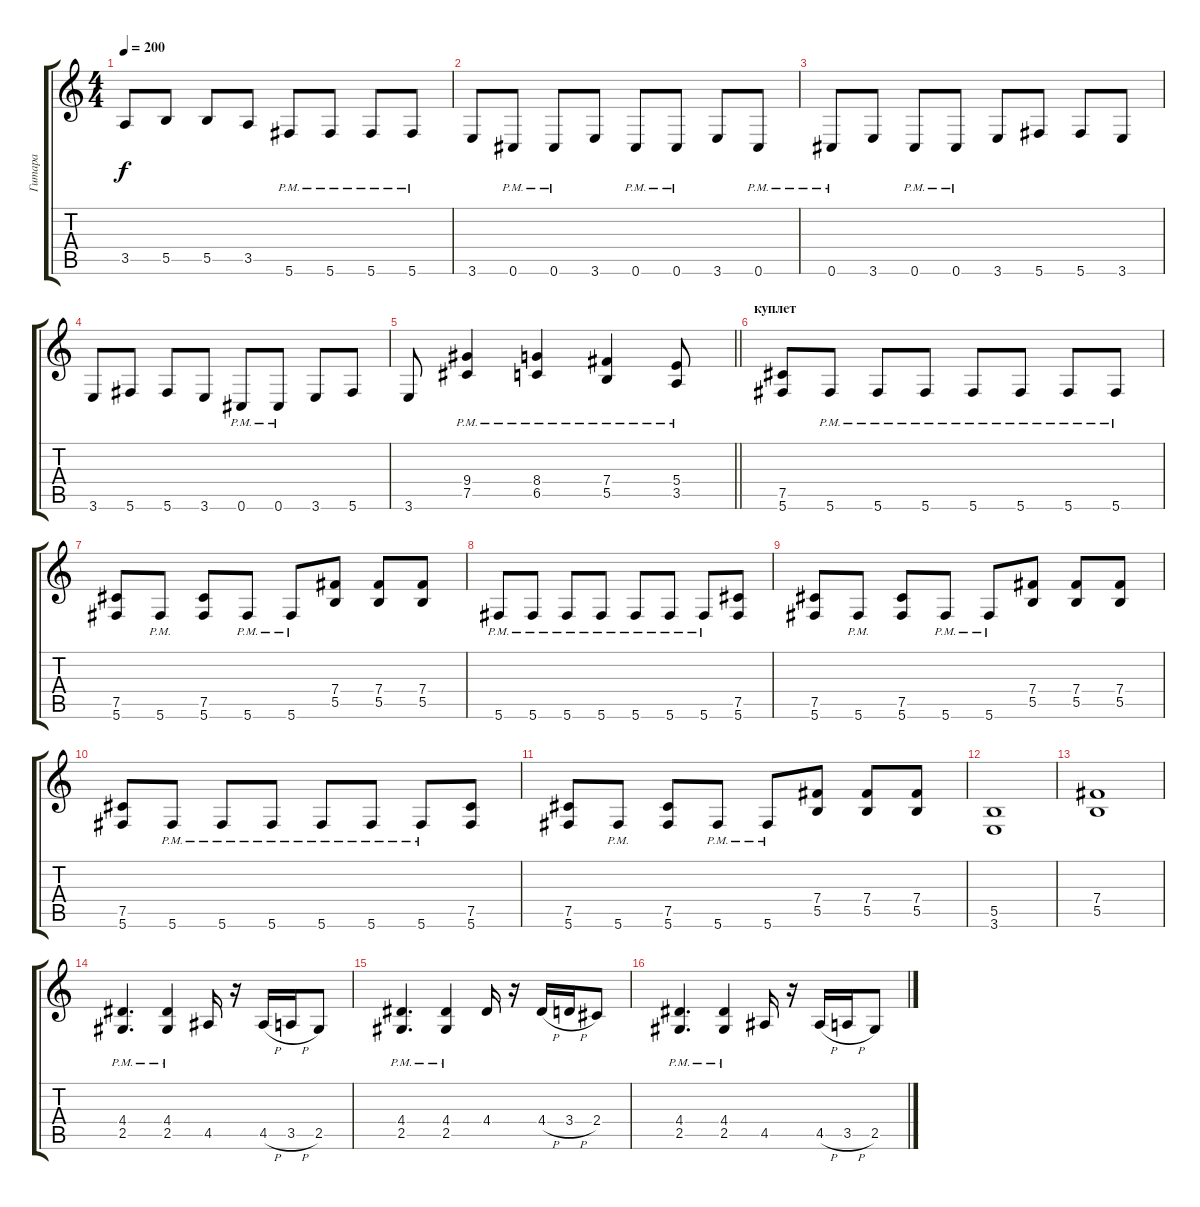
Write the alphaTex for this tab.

\track ("Гитара" "Гитара") {instrument distortionguitar}
\staff {score tabs}
\tuning (Db4 Ab3 E3 B2 Gb2 Db2) {hide}
\ts (4 4)
\tempo 200
\clef g2
\ks c
3.5.8{dy f} 5.5.8 5.5.8 3.5.8 5.6{pm}.8 5.6{pm}.8 5.6{pm}.8 5.6{pm}.8 |
3.6.8 0.6{pm}.8 0.6{pm}.8 3.6.8 0.6{pm}.8 0.6{pm}.8 3.6.8 0.6{pm}.8 |
0.6{pm}.8 3.6.8 0.6{pm}.8 0.6{pm}.8 3.6.8 5.6.8 5.6.8 3.6.8 |
3.6.8 5.6.8 5.6.8 3.6.8 0.6{pm}.8 0.6{pm}.8 3.6.8 5.6.8 |
\barLineRight lightlight
3.6.8 (9.4{pm} 7.5{pm}).4 (8.4{pm} 6.5{pm}).4 (7.4{pm} 5.5{pm}).4 (5.4{pm} 3.5{pm}).8 |
\section ("" "куплет")
(7.5 5.6).8 5.6{pm}.8 5.6{pm}.8 5.6{pm}.8 5.6{pm}.8 5.6{pm}.8 5.6{pm}.8 5.6{pm}.8 |
(7.5 5.6).8 5.6{pm}.8 (7.5 5.6).8 5.6{pm}.8 5.6{pm}.8 (7.4 5.5).8 (7.4 5.5).8 (7.4 5.5).8 |
5.6{pm}.8 5.6{pm}.8 5.6{pm}.8 5.6{pm}.8 5.6{pm}.8 5.6{pm}.8 5.6{pm}.8 (7.5 5.6).8 |
(7.5 5.6).8 5.6{pm}.8 (7.5 5.6).8 5.6{pm}.8 5.6{pm}.8 (7.4 5.5).8 (7.4 5.5).8 (7.4 5.5).8 |
(7.5 5.6).8 5.6{pm}.8 5.6{pm}.8 5.6{pm}.8 5.6{pm}.8 5.6{pm}.8 5.6{pm}.8 (7.5 5.6).8 |
(7.5 5.6).8 5.6{pm}.8 (7.5 5.6).8 5.6{pm}.8 5.6{pm}.8 (7.4 5.5).8 (7.4 5.5).8 (7.4 5.5).8 |
(5.5 3.6).1 |
(7.4 5.5).1 |
(4.4{pm} 2.5{pm}).4{d} (4.4{pm} 2.5{pm}).4 4.5.16 r.16 4.5{h}.16 3.5{h}.16 2.5.8 |
(4.4{pm} 2.5{pm}).4{d} (4.4{pm} 2.5{pm}).4 4.4.16 r.16 4.4{h}.16 3.4{h}.16 2.4.8 |
(4.4{pm} 2.5{pm}).4{d} (4.4{pm} 2.5{pm}).4 4.5.16 r.16 4.5{h}.16 3.5{h}.16 2.5.8
